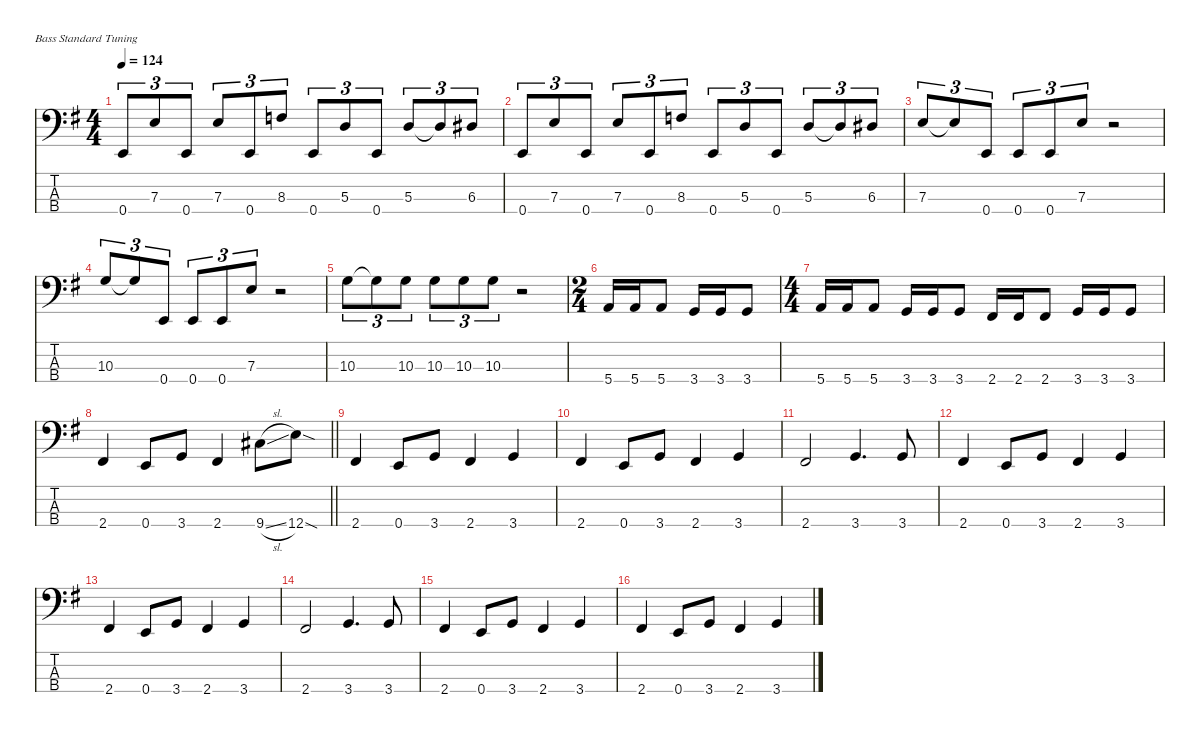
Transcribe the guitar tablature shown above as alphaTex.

\defaultSystemsLayout 4
\hideDynamics
\bracketExtendMode nobrackets
\singleTrackTrackNamePolicy hidden
\multiTrackTrackNamePolicy hidden
\otherSystemsTrackNameOrientation horizontal
\track ("Bass Gtr" "el.bs.") {defaultSystemsLayout 4 instrument electricbasspick}
\staff {score tabs}
\tuning (G2 D2 A1 E1)
\ts (4 4)
\tempo 124
\clef f4
\ks eminor
0.4{acc forcenatural}.8{tu (3 2) dy fff beam Up} 7.3{acc forcenatural}.8{tu (3 2) beam Up} 0.4{acc forcenatural}.8{tu (3 2) beam Up} 7.3{acc forcenatural}.8{tu (3 2) beam Up} 0.4{acc forcenatural}.8{tu (3 2) beam Up} 8.3{acc forcenatural}.8{tu (3 2) beam Up} 0.4{acc forcenatural}.8{tu (3 2) beam Up} 5.3{acc forcenatural}.8{tu (3 2) beam Up} 0.4{acc forcenatural}.8{tu (3 2) beam Up} 5.3{acc forcenatural}.8{tu (3 2) beam Up} 5.3{t acc forcenatural}.8{tu (3 2) beam Up} 6.3{acc #}.8{tu (3 2) beam Up} |
0.4{acc forcenatural}.8{tu (3 2) beam Up} 7.3{acc forcenatural}.8{tu (3 2) beam Up} 0.4{acc forcenatural}.8{tu (3 2) beam Up} 7.3{acc forcenatural}.8{tu (3 2) beam Up} 0.4{acc forcenatural}.8{tu (3 2) beam Up} 8.3{acc forcenatural}.8{tu (3 2) beam Up} 0.4{acc forcenatural}.8{tu (3 2) beam Up} 5.3{acc forcenatural}.8{tu (3 2) beam Up} 0.4{acc forcenatural}.8{tu (3 2) beam Up} 5.3{acc forcenatural}.8{tu (3 2) beam Up} 5.3{t acc forcenatural}.8{tu (3 2) beam Up} 6.3{acc #}.8{tu (3 2) beam Up} |
7.3{acc forcenatural}.8{tu (3 2) beam Up} 7.3{t acc forcenatural}.8{tu (3 2) beam Up} 0.4{acc forcenatural}.8{tu (3 2) beam Up} 0.4{acc forcenatural}.8{tu (3 2) beam Up} 0.4{acc forcenatural}.8{tu (3 2) beam Up} 7.3{acc forcenatural}.8{tu (3 2) beam Up} r.2{beam Up} |
10.3{acc forcenatural}.8{tu (3 2) beam Up} 10.3{t acc forcenatural}.8{tu (3 2) beam Up} 0.4{acc forcenatural}.8{tu (3 2) beam Up} 0.4{acc forcenatural}.8{tu (3 2) beam Up} 0.4{acc forcenatural}.8{tu (3 2) beam Up} 7.3{acc forcenatural}.8{tu (3 2) beam Up} r.2{beam Up} |
10.3{acc forcenatural}.8{tu (3 2) beam Down} 10.3{t acc forcenatural}.8{tu (3 2) beam Down} 10.3{acc forcenatural}.8{tu (3 2) beam Down} 10.3{acc forcenatural}.8{tu (3 2) beam Down} 10.3{acc forcenatural}.8{tu (3 2) beam Down} 10.3{acc forcenatural}.8{tu (3 2) beam Down} r.2{beam Down} |
\ts (2 4)
\beaming (8 2 2)
5.4{acc forcenatural}.16{beam Up} 5.4{acc forcenatural}.16{beam Up} 5.4{acc forcenatural}.8{beam Up} 3.4{acc forcenatural}.16{beam Up} 3.4{acc forcenatural}.16{beam Up} 3.4{acc forcenatural}.8{beam Up} |
\ts (4 4)
\beaming (8 2 2 2 2)
5.4{acc forcenatural}.16{beam Up} 5.4{acc forcenatural}.16{beam Up} 5.4{acc forcenatural}.8{beam Up} 3.4{acc forcenatural}.16{beam Up} 3.4{acc forcenatural}.16{beam Up} 3.4{acc forcenatural}.8{beam Up} 2.4{acc #}.16{beam Up} 2.4{acc #}.16{beam Up} 2.4{acc #}.8{beam Up} 3.4{acc forcenatural}.16{beam Up} 3.4{acc forcenatural}.16{beam Up} 3.4{acc forcenatural}.8{beam Up} |
\barLineRight lightlight
2.4{acc #}.4{beam Up} 0.4{acc forcenatural}.8{beam Up} 3.4{acc forcenatural}.8{beam Up} 2.4{acc #}.4{beam Up} 9.4{sl acc #}.8{beam Down} 12.4{sod acc forcenatural}.8{beam Down} |
2.4{acc #}.4{beam Up} 0.4{acc forcenatural}.8{beam Up} 3.4{acc forcenatural}.8{beam Up} 2.4{acc #}.4{beam Up} 3.4{acc forcenatural}.4{beam Up} |
2.4{acc #}.4{beam Up} 0.4{acc forcenatural}.8{beam Up} 3.4{acc forcenatural}.8{beam Up} 2.4{acc #}.4{beam Up} 3.4{acc forcenatural}.4{beam Up} |
2.4{acc #}.2{beam Up} 3.4{acc forcenatural}.4{d beam Up} 3.4{acc forcenatural}.8{beam Up} |
2.4{acc #}.4{beam Up} 0.4{acc forcenatural}.8{beam Up} 3.4{acc forcenatural}.8{beam Up} 2.4{acc #}.4{beam Up} 3.4{acc forcenatural}.4{beam Up} |
2.4{acc #}.4{beam Up} 0.4{acc forcenatural}.8{beam Up} 3.4{acc forcenatural}.8{beam Up} 2.4{acc #}.4{beam Up} 3.4{acc forcenatural}.4{beam Up} |
2.4{acc #}.2{beam Up} 3.4{acc forcenatural}.4{d beam Up} 3.4{acc forcenatural}.8{beam Up} |
2.4{acc #}.4{beam Up} 0.4{acc forcenatural}.8{beam Up} 3.4{acc forcenatural}.8{beam Up} 2.4{acc #}.4{beam Up} 3.4{acc forcenatural}.4{beam Up} |
2.4{acc #}.4{beam Up} 0.4{acc forcenatural}.8{beam Up} 3.4{acc forcenatural}.8{beam Up} 2.4{acc #}.4{beam Up} 3.4{acc forcenatural}.4{beam Up}
